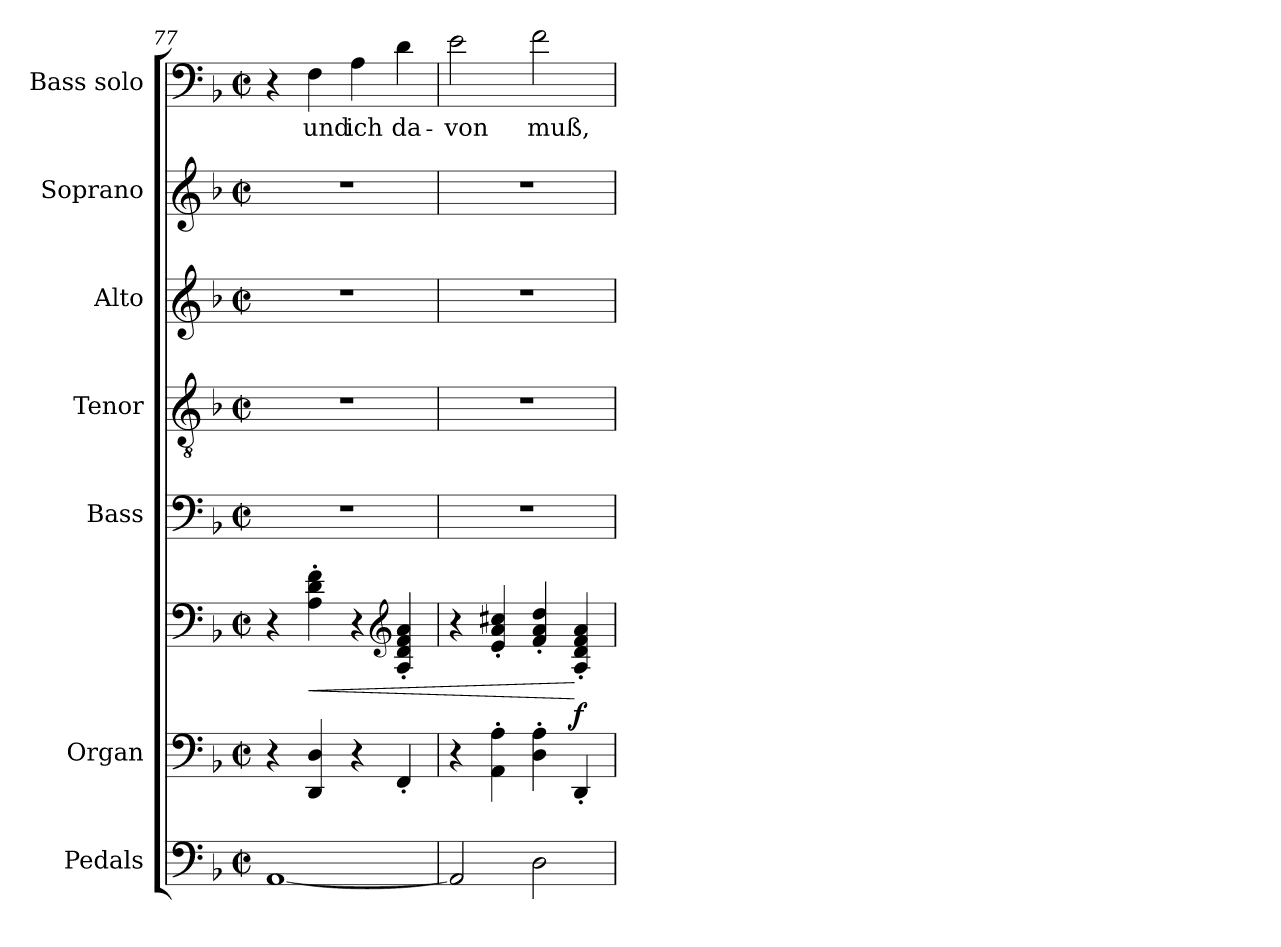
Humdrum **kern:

**kern	**kern	**kern	**dynam	**kern	**kern	**kern	**kern	**kern	**text
*part7	*part6	*part6	*part6	*part5	*part4	*part3	*part2	*part1	*part1
*staff8	*staff7	*staff6	*staff6/7	*staff5	*staff4	*staff3	*staff2	*staff1	*staff1
*I"Pedals	*I"Organ	*	*	*I"Bass	*I"Tenor	*I"Alto	*I"Soprano	*I"Bass solo	*
*I'Ped.	*I'Org.	*	*	*I'B.	*I'T.	*I'A.	*I'S.	*	*
*clefF4	*clefF4	*clefF4	*	*clefF4	*clefGv2	*clefG2	*clefG2	*clefF4	*
*	*	*	*	*	*ITrd7c12	*	*	*	*
*k[b-]	*k[b-]	*k[b-]	*	*k[b-]	*k[b-]	*k[b-]	*k[b-]	*k[b-]	*
*d:	*d:	*d:	*	*d:	*d:	*d:	*d:	*d:	*
*M2/2	*M2/2	*M2/2	*	*M2/2	*M2/2	*M2/2	*M2/2	*M2/2	*
*met(c|)	*met(c|)	*met(c|)	*	*met(c|)	*met(c|)	*met(c|)	*met(c|)	*met(c|)	*
=77	=77	=77	=77	=77	=77	=77	=77	=77	=77
[1AAi	4r	4r	.	1r	1r	1r	1r	4r	.
!	!	!	!LO:HP:b	!	!	!	!	!	!
!	!	!	!	!	!	!	!	!	!LO:LY:b:color=#000000
.	4DDi/ 4Di	4Ai\' 4di' 4fi'	<	.	.	.	.	4Fi\	und
!	!	!	!	!	!	!	!	!	!LO:LY:b:color=#000000
.	4r	4r	.	.	.	.	.	4Ai\	ich
*	*	*clefG2	*	*	*	*	*	*	*
!	!	!	!	!	!	!	!	!	!LO:LY:b:color=#000000
.	4FF'i/	4Ai/' 4di' 4fi' 4ai'	.	.	.	.	.	4di\	da-
!!LO:LB:g=z
=78	=78	=78	=78	=78	=78	=78	=78	=78	=78
!	!	!	!	!	!	!	!	!	!LO:LY:b:color=#000000
2AAi/]	4r	4r	.	1r	1r	1r	1r	2ei\	-von
.	4AAi\' 4Ai'	4ei/' 4ai' 4cc#Xi'	.	.	.	.	.	.	.
!	!	!	!	!	!	!	!	!	!LO:LY:b:color=#000000
2Di\	4Di\' 4Ai'	4fi/' 4ai' 4ddi'	.	.	.	.	.	2fi\	muß,
.	4DD'i/	4Ai/' 4di' 4fi' 4ai'	[ f	.	.	.	.	.	.
=	=	=	=	=	=	=	=	=	=
*-	*-	*-	*-	*-	*-	*-	*-	*-	*-
